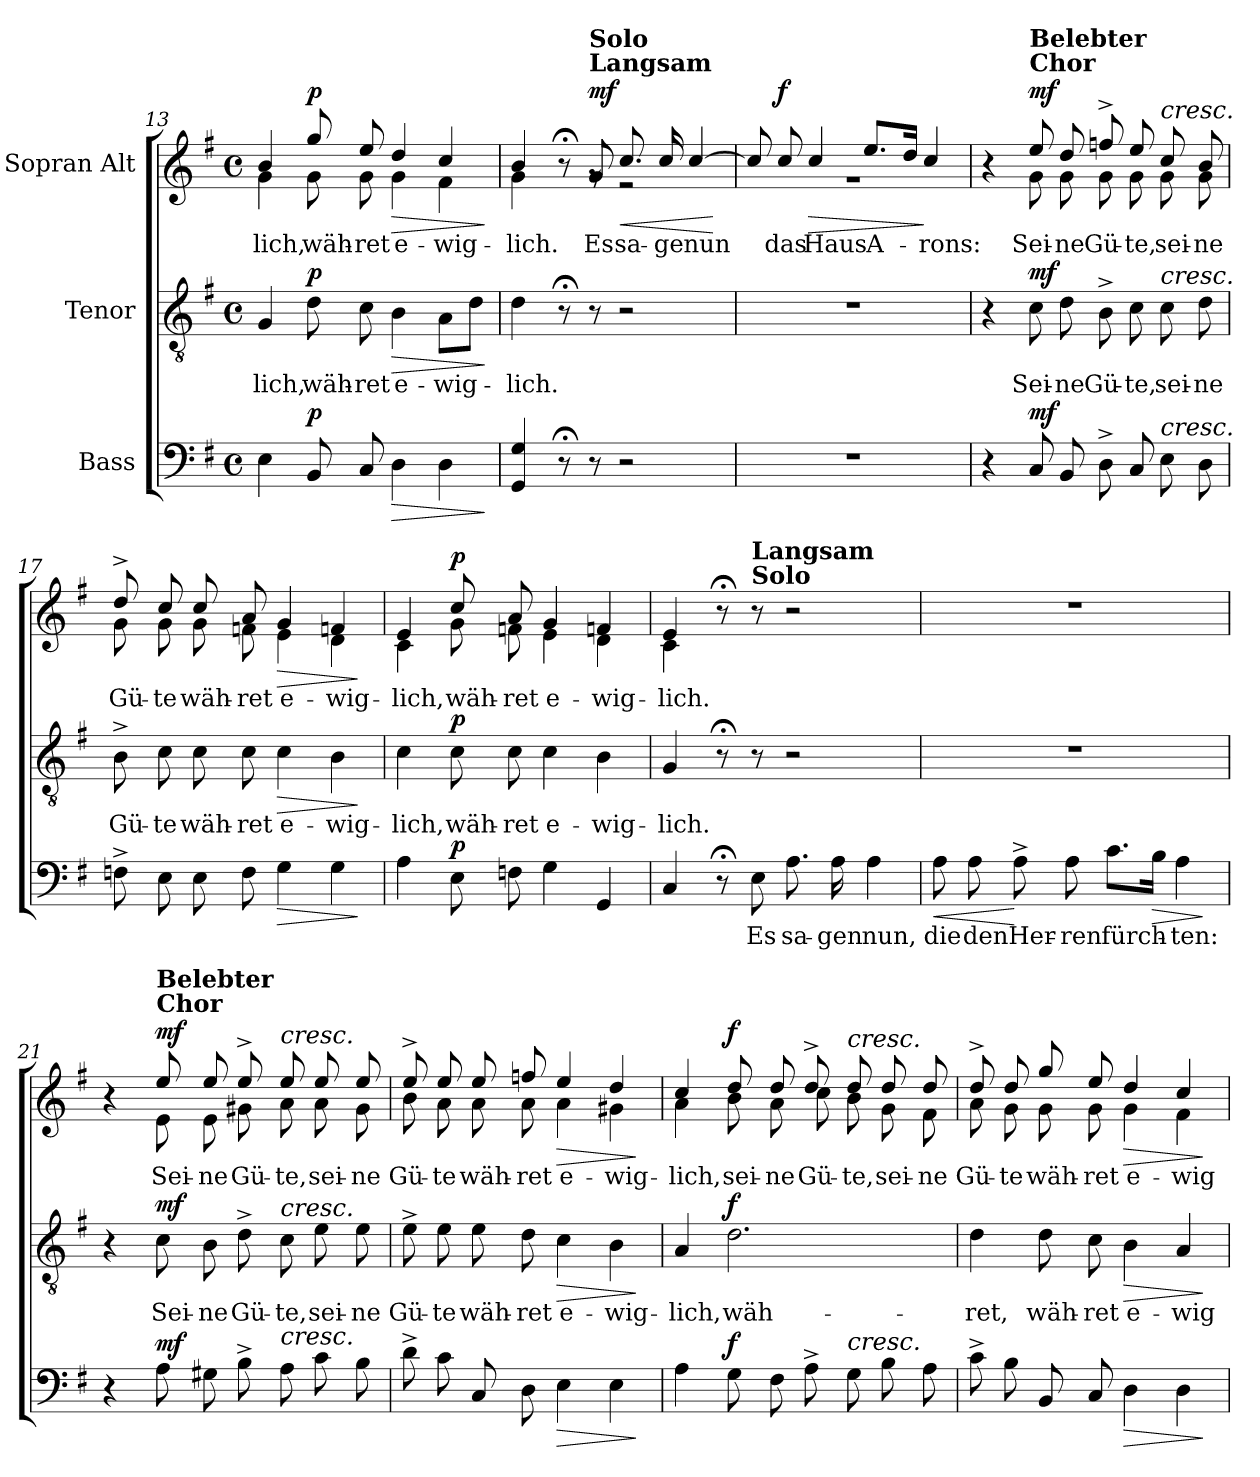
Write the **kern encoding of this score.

**kern	**text	**dynam	**kern	**text	**dynam	**kern	**text	**dynam
*part3	*part3	*part3	*part2	*part2	*part2	*part1	*part1	*part1
*staff3	*staff3	*staff3	*staff2	*staff2	*staff2	*staff1	*staff1	*staff1
*I"Bass	*	*	*I"Tenor	*	*	*I"Sopran Alt	*	*
!!LO:LB:g=z
*clefF4	*	*	*clefGv2	*	*	*clefG2	*	*
*k[f#]	*	*	*k[f#]	*	*	*k[f#]	*	*
*M4/4	*	*	*M4/4	*	*	*M4/4	*	*
*met(c)	*	*	*met(c)	*	*	*met(c)	*	*
=13	=13	=13	=13	=13	=13	=13	=13	=13
!	!	!	!	!LO:LY:b	!	!	!LO:LY:b	!
*	*	*	*	*	*	*^	*	*
4E\	.	.	4G/	-lich,	.	4b/	4g\	-lich,	.
!	!	!LO:DY:a	!	!LO:LY:b	!LO:DY:a	!	!	!LO:LY:b	!LO:DY:a
8BB/	.	p	8d\	wäh-	p	8gg/	8g\	wäh-	p
!	!	!	!	!LO:LY:b	!	!	!	!LO:LY:b	!
8C/	.	.	8c\	-ret	.	8ee/	8g\	-ret	.
!	!	!LO:HP:b	!	!LO:LY:b	!LO:HP:b	!	!	!LO:LY:b	!LO:HP:b
4D\	.	>	4B\	e-	>	4dd/	4g\	e-	>
!	!	!	!	!LO:LY:b	!	!	!	!LO:LY:b	!
4D\	.	.	8A\L	-wig-	.	4cc/	4f#\	-wig-	.
.	.	.	8d\J	.	.	.	.	.	.
*	*	*	*	*	*	*v	*v	*	*
.	.	]	.	.	]	.	.	]
=14	=14	=14	=14	=14	=14	=14	=14	=14
!	!	!	!	!LO:LY:b	!	!	!LO:LY:b	!
*	*	*	*	*	*	*^	*	*
4GG/ 4G/	.	.	4d\	-lich.	.	4b/	4g\	-lich.	.
8r;<	.	.	8r;<	.	.	8r;<	8ryy	.	.
!	!	!	!	!	!	!LO:TX:a:B:t=Langsam	!	!	!
!	!	!	!	!	!	!LO:TX:a:B:t=Solo	!	!	!
!	!	!	!	!	!	!	!	!LO:LY:b	!LO:DY:a
8r	.	.	8r	.	.	8g/	8rg	Es	mf
!	!	!	!	!	!	!	!	!LO:LY:b	!LO:HP:b
2r	.	.	2r	.	.	8.cc/	2r	sa-	<
!	!	!	!	!	!	!	!	!LO:LY:b	!
.	.	.	.	.	.	16cc/	.	-ge	.
!	!	!	!	!	!	!	!	!LO:LY:b	!
.	.	.	.	.	.	[4cc/	.	nun	.
*	*	*	*	*	*	*v	*v	*	*
.	.	.	.	.	.	.	.	[
=15	=15	=15	=15	=15	=15	=15	=15	=15
*	*	*	*	*	*	*^	*	*
1r	.	.	1r	.	.	8cc/]	1r	.	.
!	!	!	!	!	!	!	!	!LO:LY:b	!LO:DY:a
.	.	.	.	.	.	8cc/	.	das	f
!	!	!	!	!	!	!	!	!LO:LY:b	!LO:HP:b
.	.	.	.	.	.	4cc/	.	Haus	>
!	!	!	!	!	!	!	!	!LO:LY:b	!
.	.	.	.	.	.	8.ee/L	.	A-	.
.	.	.	.	.	.	16dd/Jk	.	.	.
!	!	!	!	!	!	!	!	!LO:LY:b	!
.	.	.	.	.	.	4cc/	.	-rons:	]
!!LO:LB:g=z	!!
=16	=16	=16	=16	=16	=16	=16	=16	=16	=16
4r	.	.	4r	.	.	4r	4ryy	.	.
!	!	!	!	!	!	!LO:TX:a:B:t=Chor	!	!	!
!	!	!	!	!	!	!LO:TX:a:B:t=Belebter	!	!	!
!	!	!LO:DY:a	!	!LO:LY:b	!LO:DY:a	!	!	!LO:LY:b	!LO:DY:a
8C/	.	mf	8c\	Sei-	mf	8ee/	8g\	Sei-	mf
!	!	!	!	!LO:LY:b	!	!	!	!LO:LY:b	!
8BB/	.	.	8d\	-ne	.	8dd/	8g\	-ne	.
!	!	!	!	!LO:LY:b	!	!	!	!LO:LY:b	!
8D^\	.	.	8B^\	Gü-	.	8ffn^/	8g\	Gü-	.
!	!	!	!	!LO:LY:b	!	!	!	!LO:LY:b	!
8C/	.	.	8c\	-te,	.	8ee/	8g\	-te,	.
!	!	!	!	!	!	!LO:TX:a:i:t=cresc.	!	!	!
!	!	!	!LO:TX:a:i:t=cresc.	!	!	!	!	!	!
!LO:TX:a:i:t=cresc.	!	!	!	!	!	!	!	!	!
!	!	!	!	!LO:LY:b	!	!	!	!LO:LY:b	!
8E\	.	.	8c\	sei-	.	8cc/	8g\	sei-	.
!	!	!	!	!LO:LY:b	!	!	!	!LO:LY:b	!
8D\	.	.	8d\	-ne	.	8b/	8g\	-ne	.
=17	=17	=17	=17	=17	=17	=17	=17	=17	=17
!	!	!	!	!LO:LY:b	!	!	!	!LO:LY:b	!
8Fn^\	.	.	8B^\	Gü-	.	8dd^/	8g\	Gü-	.
!	!	!	!	!LO:LY:b	!	!	!	!LO:LY:b	!
8E\	.	.	8c\	-te	.	8cc/	8g\	-te	.
!	!	!	!	!LO:LY:b	!	!	!	!LO:LY:b	!
8E\	.	.	8c\	wäh-	.	8cc/	8g\	wäh-	.
!	!	!	!	!LO:LY:b	!	!	!	!LO:LY:b	!
8F\	.	.	8c\	-ret	.	8a/	8fn\	-ret	.
!	!	!LO:HP:b	!	!LO:LY:b	!LO:HP:b	!	!	!LO:LY:b	!LO:HP:b
4G\	.	>	4c\	e-	>	4g/	4e\	e-	>
!	!	!	!	!LO:LY:b	!	!	!	!LO:LY:b	!
4G\	.	.	4B\	-wig-	.	4fn/	4d\	-wig-	.
*	*	*	*	*	*	*v	*v	*	*
.	.	]	.	.	]	.	.	]
!!LO:LB:g=z
=18	=18	=18	=18	=18	=18	=18	=18	=18
!	!	!	!	!LO:LY:b	!	!	!LO:LY:b	!
*	*	*	*	*	*	*^	*	*
4A\	.	.	4c\	-lich,	.	4e/	4c\	-lich,	.
!	!	!LO:DY:a	!	!LO:LY:b	!LO:DY:a	!	!	!LO:LY:b	!LO:DY:a
8E\	.	p	8c\	wäh-	p	8cc/	8g\	wäh-	p
!	!	!	!	!LO:LY:b	!	!	!	!LO:LY:b	!
8Fn\	.	.	8c\	-ret	.	8a/	8fn\	-ret	.
!	!	!	!	!LO:LY:b	!	!	!	!LO:LY:b	!
4G\	.	.	4c\	e-	.	4g/	4e\	e-	.
!	!	!	!	!LO:LY:b	!	!	!	!LO:LY:b	!
4GG/	.	.	4B\	-wig-	.	4fn/	4d\	-wig-	.
=19	=19	=19	=19	=19	=19	=19	=19	=19	=19
!	!	!	!	!LO:LY:b	!	!	!	!LO:LY:b	!
4C/	.	.	4G/	-lich.	.	4e/	4c\	-lich.	.
8r;<	.	.	8r;<	.	.	8r;<	8ryy	.	.
!	!	!	!	!	!	!LO:TX:a:B:t=Solo	!	!	!
!	!	!	!	!	!	!LO:TX:a:B:t=Langsam	!	!	!
!	!LO:LY:b	!	!	!	!	!	!	!	!
8E\	Es	.	8r	.	.	8r	8ryy	.	.
!	!LO:LY:b	!	!	!	!	!	!	!	!
8.A\	sa-	.	2r	.	.	2r	2ryy	.	.
!	!LO:LY:b	!	!	!	!	!	!	!	!
16A\	-gen	.	.	.	.	.	.	.	.
!	!LO:LY:b	!	!	!	!	!	!	!	!
4A\	nun,	.	.	.	.	.	.	.	.
=20	=20	=20	=20	=20	=20	=20	=20	=20	=20
!	!LO:LY:b	!LO:HP:b	!	!	!	!	!	!	!
8A\	die	<	1r	.	.	1r	1ryy	.	.
!	!LO:LY:b	!	!	!	!	!	!	!	!
8A\	den	.	.	.	.	.	.	.	.
!	!LO:LY:b	!	!	!	!	!	!	!	!
8A^\	Her-	[	.	.	.	.	.	.	.
!	!LO:LY:b	!	!	!	!	!	!	!	!
8A\	-ren	.	.	.	.	.	.	.	.
!	!LO:LY:b	!	!	!	!	!	!	!	!
8.c\L	fürch-	.	.	.	.	.	.	.	.
!	!	!LO:HP:b	!	!	!	!	!	!	!
16B\Jk	.	>	.	.	.	.	.	.	.
!	!LO:LY:b	!	!	!	!	!	!	!	!
4A\	-ten:	.	.	.	.	.	.	.	.
*	*	*	*	*	*	*v	*v	*	*
.	.	]	.	.	.	.	.	.
!!LO:PB:g=z
=21	=21	=21	=21	=21	=21	=21	=21	=21
*	*	*	*	*	*	*^	*	*
4r	.	.	4r	.	.	4r	4ryy	.	.
!	!	!	!	!	!	!LO:TX:a:B:t=Chor	!	!	!
!	!	!	!	!	!	!LO:TX:a:B:t=Belebter	!	!	!
!	!	!LO:DY:a	!	!LO:LY:b	!LO:DY:a	!	!	!LO:LY:b	!LO:DY:a
8A\	.	mf	8c\	Sei-	mf	8ee/	8e\	Sei-	mf
!	!	!	!	!LO:LY:b	!	!	!	!LO:LY:b	!
8G#X\	.	.	8B\	-ne	.	8ee/	8e\	-ne	.
!	!	!	!	!LO:LY:b	!	!	!	!LO:LY:b	!
8B^\	.	.	8d^\	Gü-	.	8ee^/	8g#X\	Gü-	.
!	!	!	!	!	!	!LO:TX:a:i:t=cresc.	!	!	!
!	!	!	!LO:TX:a:i:t=cresc.	!	!	!	!	!	!
!LO:TX:a:i:t=cresc.	!	!	!	!	!	!	!	!	!
!	!	!	!	!LO:LY:b	!	!	!	!LO:LY:b	!
8A\	.	.	8c\	-te,	.	8ee/	8a\	-te,	.
!	!	!	!	!LO:LY:b	!	!	!	!LO:LY:b	!
8c\	.	.	8e\	sei-	.	8ee/	8a\	sei-	.
!	!	!	!	!LO:LY:b	!	!	!	!LO:LY:b	!
8B\	.	.	8e\	-ne	.	8ee/	8g#\	-ne	.
=22	=22	=22	=22	=22	=22	=22	=22	=22	=22
!	!	!	!	!LO:LY:b	!	!	!	!LO:LY:b	!
8d^\	.	.	8e^\	Gü-	.	8ee^/	8b\	Gü-	.
!	!	!	!	!LO:LY:b	!	!	!	!LO:LY:b	!
8c\	.	.	8e\	-te	.	8ee/	8a\	-te	.
!	!	!	!	!LO:LY:b	!	!	!	!LO:LY:b	!
8C/	.	.	8e\	wäh-	.	8ee/	8a\	wäh-	.
!	!	!	!	!LO:LY:b	!	!	!	!LO:LY:b	!
8D\	.	.	8d\	-ret	.	8ffn/	8a\	-ret	.
!	!	!LO:HP:b	!	!LO:LY:b	!LO:HP:b	!	!	!LO:LY:b	!LO:HP:b
4E\	.	>	4c\	e-	>	4ee/	4a\	e-	>
!	!	!	!	!LO:LY:b	!	!	!	!LO:LY:b	!
4E\	.	.	4B\	-wig-	.	4dd/	4g#X\	-wig-	.
*	*	*	*	*	*	*v	*v	*	*
.	.	]	.	.	]	.	.	]
=23	=23	=23	=23	=23	=23	=23	=23	=23
!	!	!	!	!LO:LY:b	!	!	!LO:LY:b	!
*	*	*	*	*	*	*^	*	*
4A\	.	.	4A/	-lich,	.	4cc/	4a\	-lich,	.
!	!	!LO:DY:a	!	!LO:LY:b	!LO:DY:a	!	!	!LO:LY:b	!LO:DY:a
8G\	.	f	2.d\	wäh-	f	8dd/	8b\	sei-	f
!	!	!	!	!	!	!	!	!LO:LY:b	!
8F#\	.	.	.	.	.	8dd/	8a\	-ne	.
!	!	!	!	!	!	!	!	!LO:LY:b	!
8A^\	.	.	.	.	.	8dd^/	8cc\	Gü-	.
!	!	!	!	!	!	!LO:TX:a:i:t=cresc.	!	!	!
!LO:TX:a:i:t=cresc.	!	!	!	!	!	!	!	!	!
!	!	!	!	!	!	!	!	!LO:LY:b	!
8G\	.	.	.	.	.	8dd/	8b\	-te,	.
!	!	!	!	!	!	!	!	!LO:LY:b	!
8B\	.	.	.	.	.	8dd/	8g\	sei-	.
!	!	!	!	!	!	!	!	!LO:LY:b	!
8A\	.	.	.	.	.	8dd/	8f#\	-ne	.
!!LO:LB:g=z	!!
=24	=24	=24	=24	=24	=24	=24	=24	=24	=24
!	!	!	!	!LO:LY:b	!	!	!	!LO:LY:b	!
8c^\	.	.	4d\	-ret,	.	8dd^/	8a\	Gü-	.
!	!	!	!	!	!	!	!	!LO:LY:b	!
8B\	.	.	.	.	.	8dd/	8g\	-te	.
!	!	!	!	!LO:LY:b	!	!	!	!LO:LY:b	!
8BB/	.	.	8d\	wäh-	.	8gg/	8g\	wäh-	.
!	!	!	!	!LO:LY:b	!	!	!	!LO:LY:b	!
8C/	.	.	8c\	-ret	.	8ee/	8g\	-ret	.
!	!	!LO:HP:b	!	!LO:LY:b	!LO:HP:b	!	!	!LO:LY:b	!LO:HP:b
4D\	.	>	4B\	e-	>	4dd/	4g\	e-	>
!	!	!	!	!LO:LY:b	!	!	!	!LO:LY:b	!
4D\	.	.	4A/	-wig-	.	4cc/	4f#\	-wig-	.
*	*	*	*	*	*	*v	*v	*	*
.	.	]	.	.	]	.	.	]
=	=	=	=	=	=	=	=	=
*-	*-	*-	*-	*-	*-	*-	*-	*-
